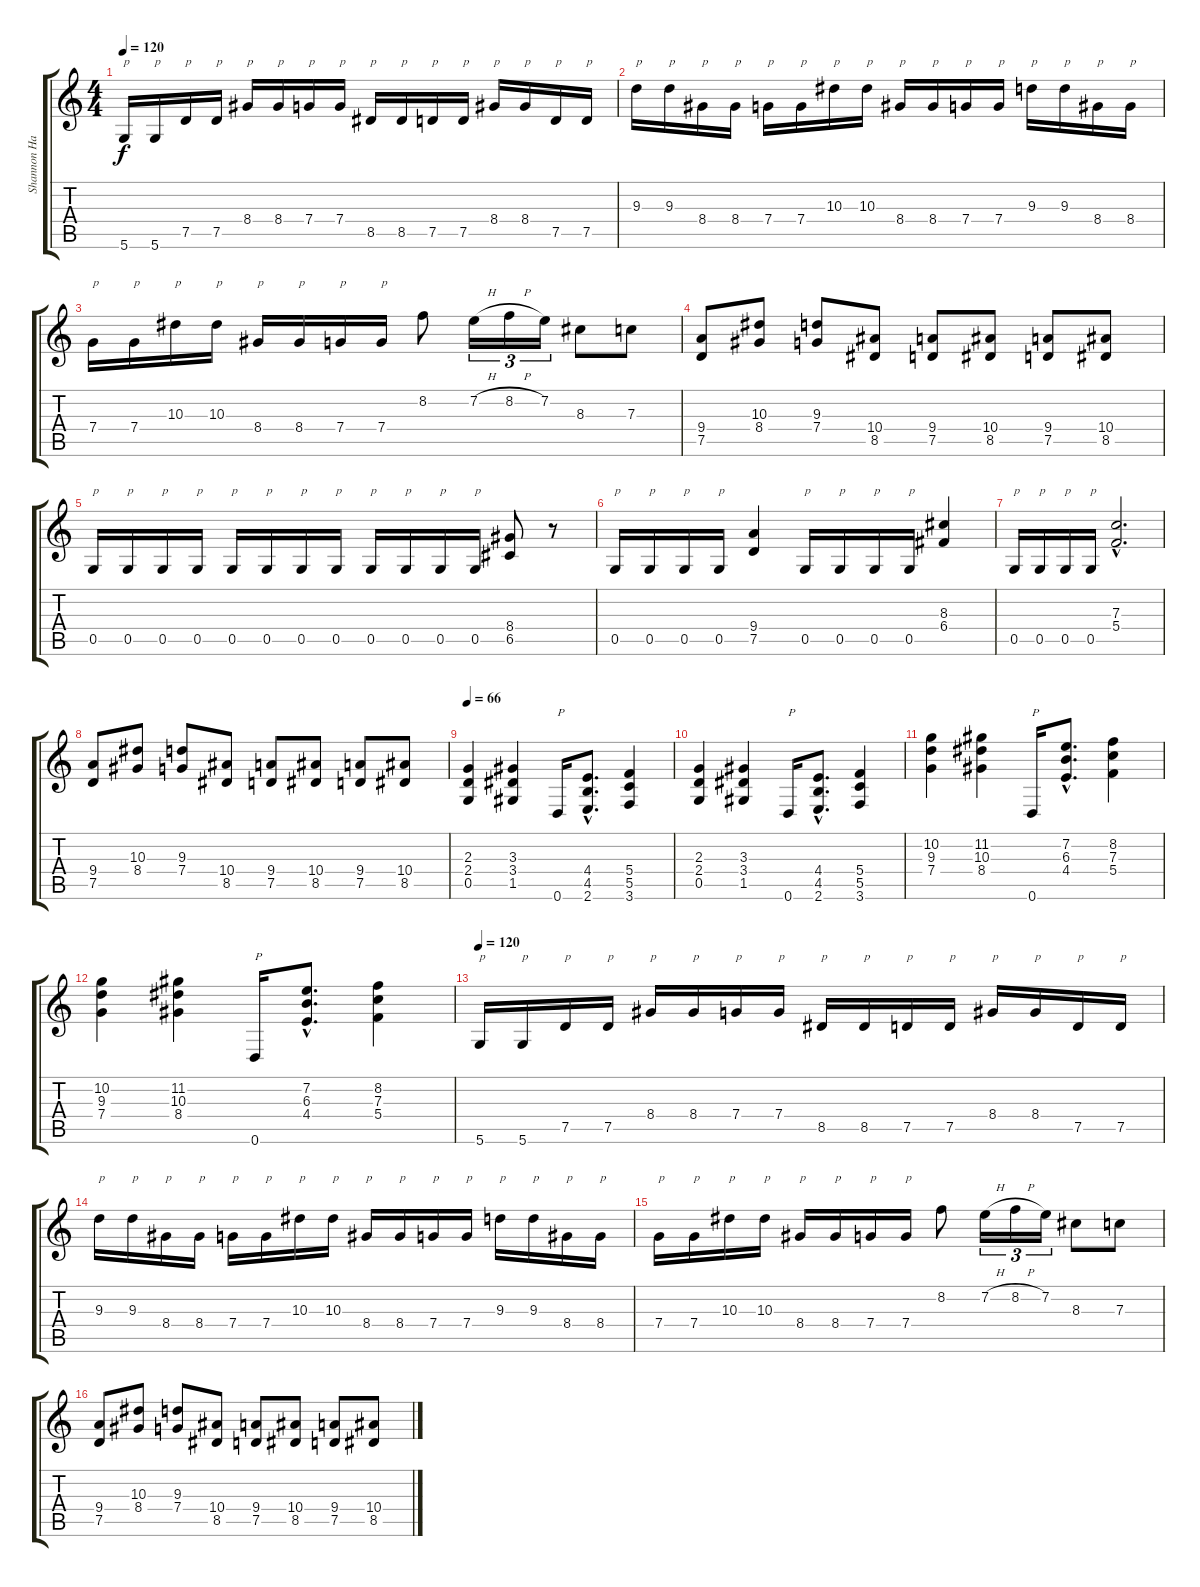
\track ("Shannon Hamm" "Shannon Ha") {instrument distortionguitar}
\staff {score tabs}
\tuning (D4 A3 F3 C3 G2 D2) {hide}
\ts (4 4)
\tempo 120
\clef g2
\ks c
5.6.16{txt "p" dy f} 5.6.16{txt "p"} 7.5.16{txt "p"} 7.5.16{txt "p"} 8.4.16{txt "p"} 8.4.16{txt "p"} 7.4.16{txt "p"} 7.4.16{txt "p"} 8.5.16{txt "p"} 8.5.16{txt "p"} 7.5.16{txt "p"} 7.5.16{txt "p"} 8.4.16{txt "p"} 8.4.16{txt "p"} 7.5.16{txt "p"} 7.5.16{txt "p"} |
9.3.16{txt "p"} 9.3.16{txt "p"} 8.4.16{txt "p"} 8.4.16{txt "p"} 7.4.16{txt "p"} 7.4.16{txt "p"} 10.3.16{txt "p"} 10.3.16{txt "p"} 8.4.16{txt "p"} 8.4.16{txt "p"} 7.4.16{txt "p"} 7.4.16{txt "p"} 9.3.16{txt "p"} 9.3.16{txt "p"} 8.4.16{txt "p"} 8.4.16{txt "p"} |
7.4.16{txt "p"} 7.4.16{txt "p"} 10.3.16{txt "p"} 10.3.16{txt "p"} 8.4.16{txt "p"} 8.4.16{txt "p"} 7.4.16{txt "p"} 7.4.16{txt "p"} 8.2.8 7.2{h}.16{tu (3 2)} 8.2{h}.16{tu (3 2)} 7.2.16{tu (3 2)} 8.3.8 7.3.8 |
(9.4 7.5).8 (10.3 8.4).8 (9.3 7.4).8 (10.4 8.5).8 (9.4 7.5).8 (10.4 8.5).8 (9.4 7.5).8 (10.4 8.5).8 |
0.5.16{txt "p"} 0.5.16{txt "p"} 0.5.16{txt "p"} 0.5.16{txt "p"} 0.5.16{txt "p"} 0.5.16{txt "p"} 0.5.16{txt "p"} 0.5.16{txt "p"} 0.5.16{txt "p"} 0.5.16{txt "p"} 0.5.16{txt "p"} 0.5.16{txt "p"} (8.4 6.5).8 r.8 |
0.5.16{txt "p"} 0.5.16{txt "p"} 0.5.16{txt "p"} 0.5.16{txt "p"} (9.4 7.5).4 0.5.16{txt "p"} 0.5.16{txt "p"} 0.5.16{txt "p"} 0.5.16{txt "p"} (8.3 6.4).4 |
0.5.16{txt "p"} 0.5.16{txt "p"} 0.5.16{txt "p"} 0.5.16{txt "p"} (7.3{hac} 5.4{hac}).2{d} |
(9.4 7.5).8 (10.3 8.4).8 (9.3 7.4).8 (10.4 8.5).8 (9.4 7.5).8 (10.4 8.5).8 (9.4 7.5).8 (10.4 8.5).8 |
\tempo 66
(2.3 2.4 0.5).4 (3.3 3.4 1.5).4 0.6.16{txt "P"} (4.4{hac} 4.5{hac} 2.6{hac}).8{d} (5.4 5.5 3.6).4 |
(2.3 2.4 0.5).4 (3.3 3.4 1.5).4 0.6.16{txt "P"} (4.4{hac} 4.5{hac} 2.6{hac}).8{d} (5.4 5.5 3.6).4 |
(10.2 9.3 7.4).4 (11.2 10.3 8.4).4 0.6.16{txt "P"} (7.2{hac} 6.3{hac} 4.4{hac}).8{d} (8.2 7.3 5.4).4 |
(10.2 9.3 7.4).4 (11.2 10.3 8.4).4 0.6.16{txt "P"} (7.2{hac} 6.3{hac} 4.4{hac}).8{d} (8.2 7.3 5.4).4 |
\tempo 120
5.6.16{txt "p"} 5.6.16{txt "p"} 7.5.16{txt "p"} 7.5.16{txt "p"} 8.4.16{txt "p"} 8.4.16{txt "p"} 7.4.16{txt "p"} 7.4.16{txt "p"} 8.5.16{txt "p"} 8.5.16{txt "p"} 7.5.16{txt "p"} 7.5.16{txt "p"} 8.4.16{txt "p"} 8.4.16{txt "p"} 7.5.16{txt "p"} 7.5.16{txt "p"} |
9.3.16{txt "p"} 9.3.16{txt "p"} 8.4.16{txt "p"} 8.4.16{txt "p"} 7.4.16{txt "p"} 7.4.16{txt "p"} 10.3.16{txt "p"} 10.3.16{txt "p"} 8.4.16{txt "p"} 8.4.16{txt "p"} 7.4.16{txt "p"} 7.4.16{txt "p"} 9.3.16{txt "p"} 9.3.16{txt "p"} 8.4.16{txt "p"} 8.4.16{txt "p"} |
7.4.16{txt "p"} 7.4.16{txt "p"} 10.3.16{txt "p"} 10.3.16{txt "p"} 8.4.16{txt "p"} 8.4.16{txt "p"} 7.4.16{txt "p"} 7.4.16{txt "p"} 8.2.8 7.2{h}.16{tu (3 2)} 8.2{h}.16{tu (3 2)} 7.2.16{tu (3 2)} 8.3.8 7.3.8 |
(9.4 7.5).8 (10.3 8.4).8 (9.3 7.4).8 (10.4 8.5).8 (9.4 7.5).8 (10.4 8.5).8 (9.4 7.5).8 (10.4 8.5).8
